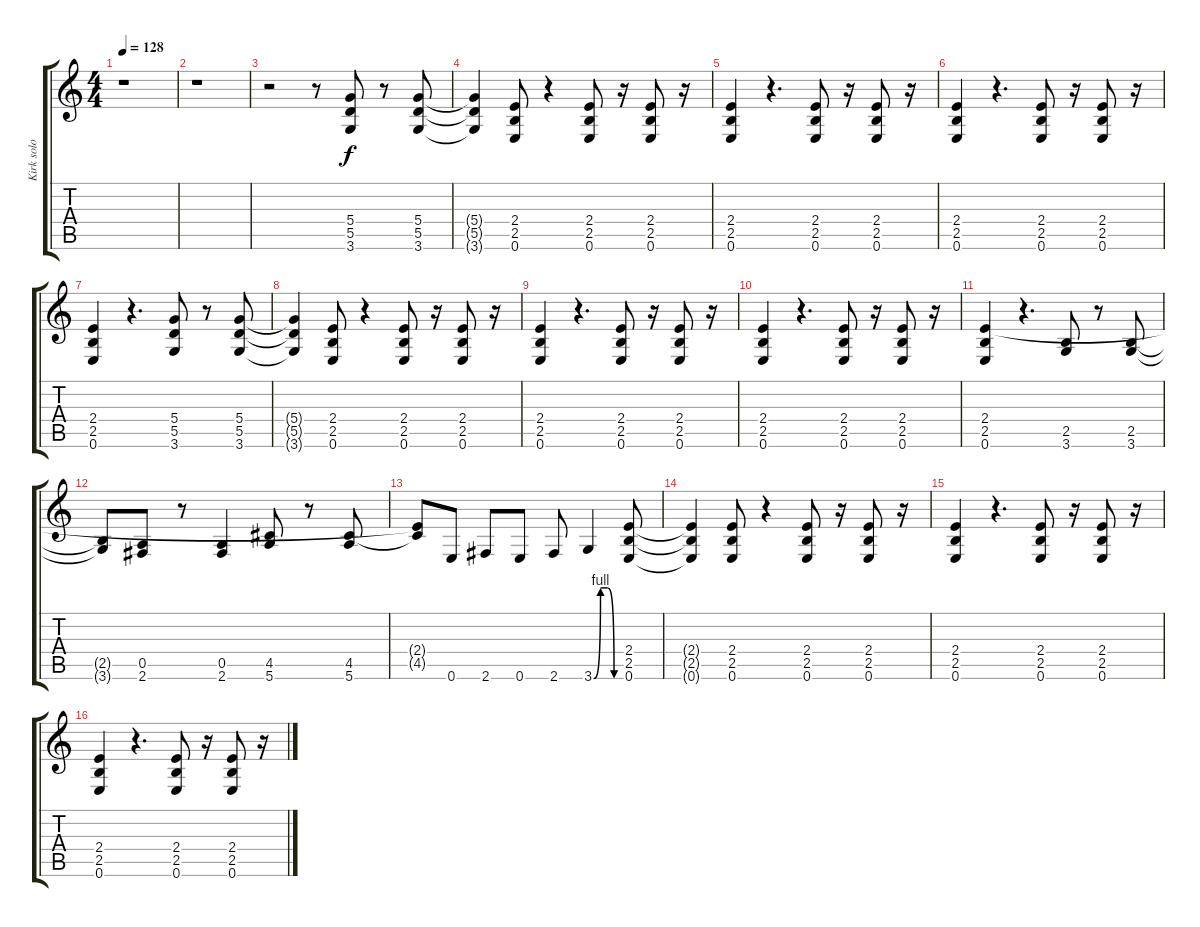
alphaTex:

\track ("Kirk solo" "Kirk solo") {instrument distortionguitar}
\staff {score tabs}
\tuning (E4 B3 G3 D3 A2 E2) {hide}
\ts (4 4)
\tempo 128
\clef g2
\ks c
r.1{dy f} |
r.1 |
r.2{volume 14} r.8 (5.4 5.5 3.6).8 r.8 (5.4 5.5 3.6).8 |
(5.4{t} 5.5{t} 3.6{t}).4 (2.4 2.5 0.6).8 r.4 (2.4 2.5 0.6).8 r.16 (2.4 2.5 0.6).8 r.16 |
(2.4 2.5 0.6).4 r.4{d} (2.4 2.5 0.6).8 r.16 (2.4 2.5 0.6).8 r.16 |
(2.4 2.5 0.6).4 r.4{d} (2.4 2.5 0.6).8 r.16 (2.4 2.5 0.6).8 r.16 |
(2.4 2.5 0.6).4 r.4{d} (5.4 5.5 3.6).8 r.8 (5.4 5.5 3.6).8 |
(5.4{t} 5.5{t} 3.6{t}).4 (2.4 2.5 0.6).8 r.4 (2.4 2.5 0.6).8 r.16 (2.4 2.5 0.6).8 r.16 |
(2.4 2.5 0.6).4 r.4{d} (2.4 2.5 0.6).8 r.16 (2.4 2.5 0.6).8 r.16 |
(2.4 2.5 0.6).4 r.4{d} (2.4 2.5 0.6).8 r.16 (2.4 2.5 0.6).8 r.16 |
(2.4 2.5 0.6).4 r.4{d} (2.5 3.6).8 r.8 (2.5 3.6).8 |
(2.5{t} 3.6{t}).8 (0.5 2.6).8 r.8 (0.5 2.6).4 (4.5 5.6).8 r.8 (4.5 5.6).8 |
(2.4{t} 4.5{t}).8 0.6.8 2.6.8 0.6.8 2.6.8 3.6{be (custom 0 0 15 4 30 4 45 0 60 0)}.4 (2.4 2.5 0.6).8 |
(2.4{t} 2.5{t} 0.6{t}).4 (2.4 2.5 0.6).8 r.4 (2.4 2.5 0.6).8 r.16 (2.4 2.5 0.6).8 r.16 |
(2.4 2.5 0.6).4 r.4{d} (2.4 2.5 0.6).8 r.16 (2.4 2.5 0.6).8 r.16 |
(2.4 2.5 0.6).4 r.4{d} (2.4 2.5 0.6).8 r.16 (2.4 2.5 0.6).8 r.16
